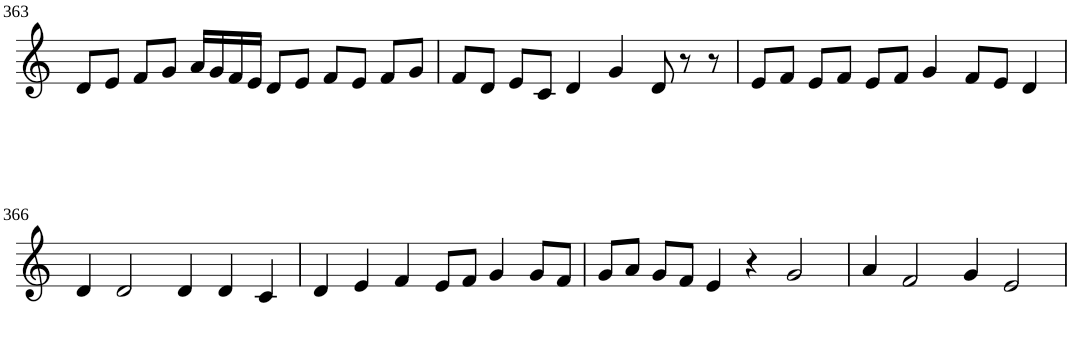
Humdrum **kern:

**kern
*part1
*staff1
*I"Violin
!!LO:PB:g=z
*clefG2
*k[]
*M6/4
=363
8d/L
8e/J
8f/L
8g/J
16a/LL
16g/
16f/
16e/JJ
8d/L
8e/J
8f/L
8e/J
8f/L
8g/J
=364
8f/L
8d/J
8e/L
8c/J
4d/
4g/
8d/
8r
8r
=365
8e/L
8f/J
8e/L
8f/J
8e/L
8f/J
4g/
8f/L
8e/J
4d/
!!LO:LB:g=z
=366
4d/
2d/
4d/
4d/
4c/
=367
4d/
4e/
4f/
8e/L
8f/J
4g/
8g/L
8f/J
=368
8g/L
8a/J
8g/L
8f/J
4e/
4r
2g/
=369
4a/
2f/
4g/
2e/
=
*-
